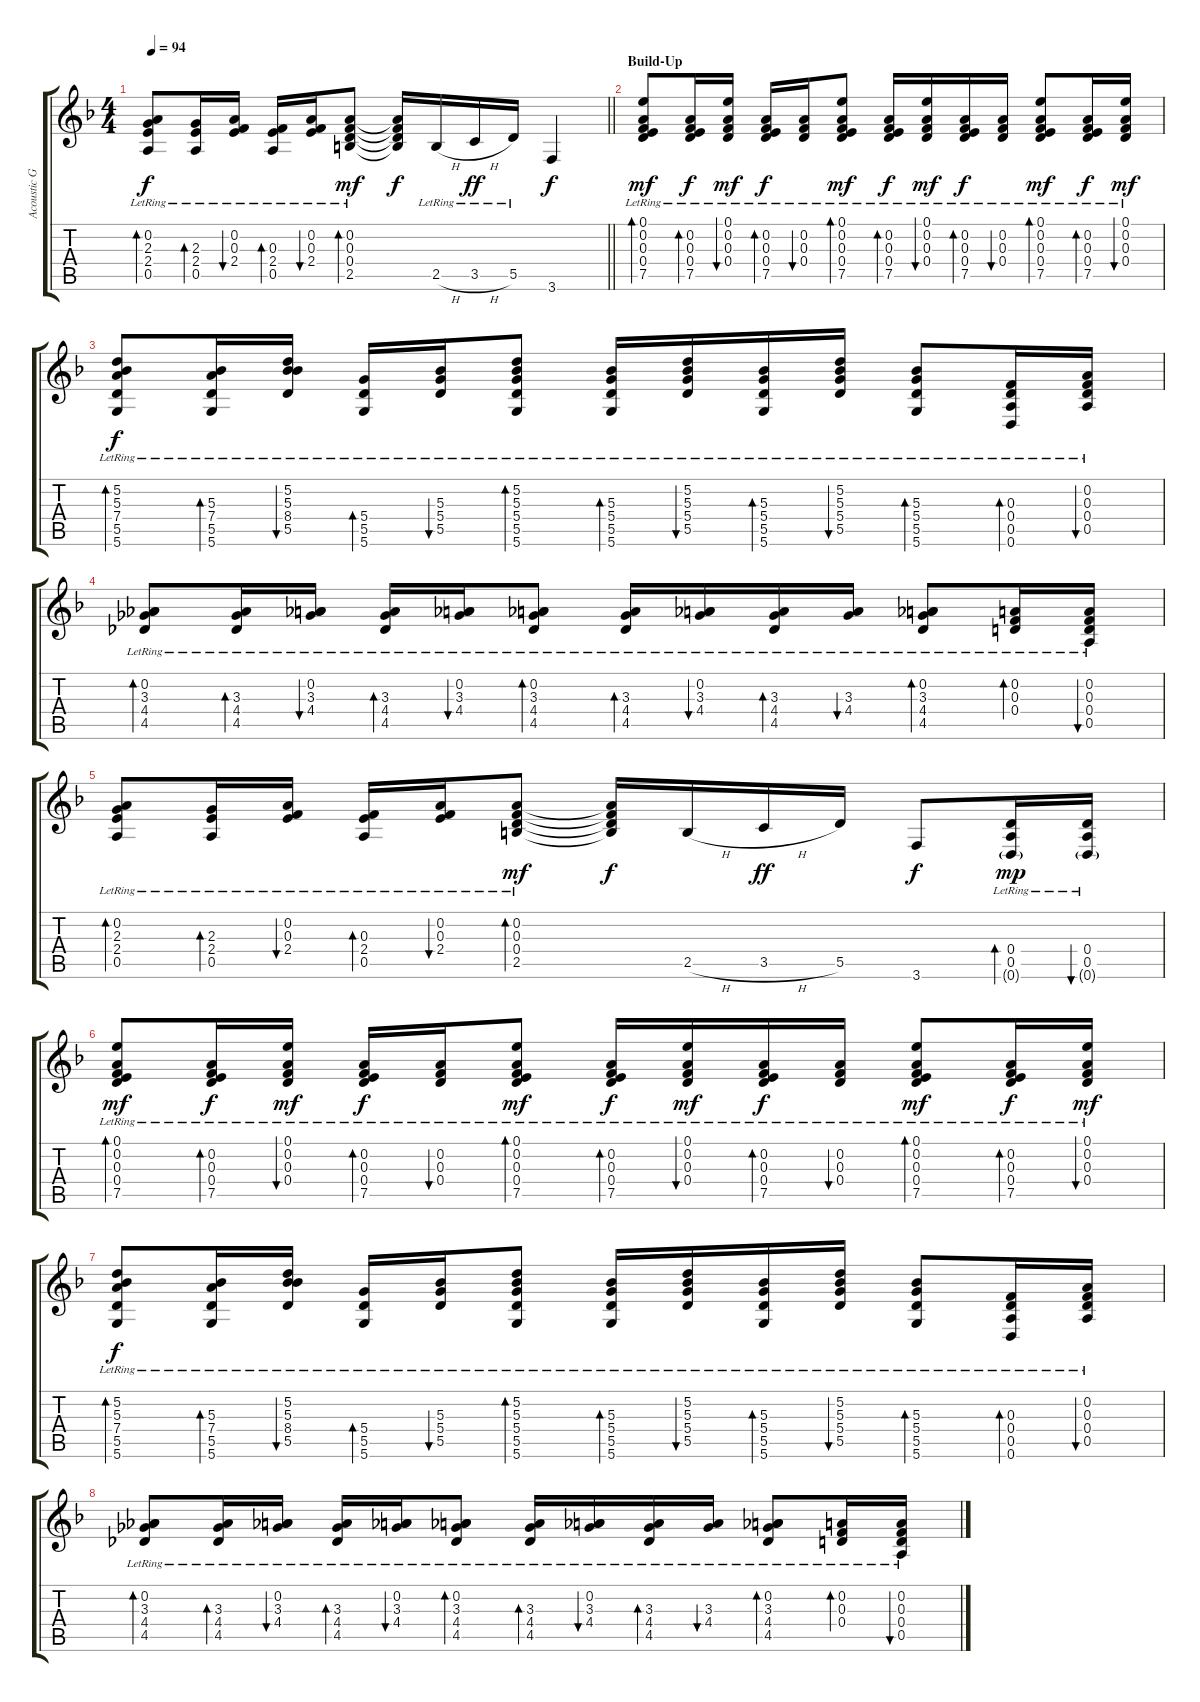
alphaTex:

\track ("Acoustic Guitar" "Acoustic G") {instrument acousticguitarsteel}
\staff {score tabs}
\tuning (E4 A3 F3 D3 A2 D2) {hide}
\ts (4 4)
\tempo 94
\clef g2
\barLineRight lightlight
\ks dminor
(0.2{lr} 2.3{lr} 2.4{lr} 0.5{lr}).8{bd 30 dy f} (2.3{lr} 2.4{lr} 0.5{lr}).16{bd 30} (0.2{lr} 0.3{lr} 2.4{lr}).16{bu 30} (0.3{lr} 2.4{lr} 0.5{lr}).16{bd 30} (0.2{lr} 0.3{lr} 2.4{lr}).16{bu 30} (0.2{lr} 0.3{lr} 0.4{lr} 2.5{lr}).8{bd 30 dy mf} (0.2{t} 0.3{t} 0.4{t} 2.5{t}).16{dy f} 2.5{h lr}.16 3.5{h lr}.16{dy ff} 5.5{lr}.16 3.6.4{dy f} |
\section ("" "Build-Up")
(0.1{lr} 0.2{lr} 0.3{lr} 0.4{lr} 7.5{lr}).8{bd 30 dy mf} (0.2{lr} 0.3{lr} 0.4{lr} 7.5{lr}).16{bd 30 dy f} (0.1{lr} 0.2{lr} 0.3{lr} 0.4{lr}).16{bu 30 dy mf} (0.2{lr} 0.3{lr} 0.4{lr} 7.5{lr}).16{bd 30 dy f} (0.2{lr} 0.3{lr} 0.4{lr}).16{bu 30} (0.1{lr} 0.2{lr} 0.3{lr} 0.4{lr} 7.5{lr}).8{bd 30 dy mf} (0.2{lr} 0.3{lr} 0.4{lr} 7.5{lr}).16{bd 30 dy f} (0.1{lr} 0.2{lr} 0.3{lr} 0.4{lr}).16{bu 30 dy mf} (0.2{lr} 0.3{lr} 0.4{lr} 7.5{lr}).16{bd 30 dy f} (0.2{lr} 0.3{lr} 0.4{lr}).16{bu 30} (0.1{lr} 0.2{lr} 0.3{lr} 0.4{lr} 7.5{lr}).8{bd 30 dy mf} (0.2{lr} 0.3{lr} 0.4{lr} 7.5{lr}).16{bd 30 dy f} (0.1{lr} 0.2{lr} 0.3{lr} 0.4{lr}).16{bu 30 dy mf} |
(5.2{lr} 5.3{lr} 7.4{lr} 5.5{lr} 5.6{lr}).8{bd 30 dy f} (5.3{lr} 7.4{lr} 5.5{lr} 5.6{lr}).16{bd 30} (5.2{lr} 5.3{lr} 8.4{lr} 5.5{lr}).16{bu 30} (5.4{lr} 5.5{lr} 5.6{lr}).16{bd 30} (5.3{lr} 5.4{lr} 5.5{lr}).16{bu 30} (5.2{lr} 5.3{lr} 5.4{lr} 5.5{lr} 5.6{lr}).8{bd 30} (5.3{lr} 5.4{lr} 5.5{lr} 5.6{lr}).16{bd 30} (5.2{lr} 5.3{lr} 5.4{lr} 5.5{lr}).16{bu 30} (5.3{lr} 5.4{lr} 5.5{lr} 5.6{lr}).16{bd 30} (5.2{lr} 5.3{lr} 5.4{lr} 5.5{lr}).16{bu 30} (5.3{lr} 5.4{lr} 5.5{lr} 5.6{lr}).8{bd 30} (0.3{lr} 0.4{lr} 0.5{lr} 0.6{lr}).16{bd 30} (0.2{lr} 0.3{lr} 0.4{lr} 0.5{lr}).16{bu 30} |
(0.2{lr} 3.3{lr} 4.4{lr} 4.5{lr}).8{bd 30} (3.3{lr} 4.4{lr} 4.5{lr}).16{bd 30} (0.2{lr} 3.3{lr} 4.4{lr}).16{bu 30} (3.3{lr} 4.4{lr} 4.5{lr}).16{bd 30} (0.2{lr} 3.3{lr} 4.4{lr}).16{bu 30} (0.2{lr} 3.3{lr} 4.4{lr} 4.5{lr}).8{bd 30} (3.3{lr} 4.4{lr} 4.5{lr}).16{bd 30} (0.2{lr} 3.3{lr} 4.4{lr}).16{bu 30} (3.3{lr} 4.4{lr} 4.5{lr}).16{bd 30} (3.3{lr} 4.4{lr}).16{bu 30} (0.2{lr} 3.3{lr} 4.4{lr} 4.5{lr}).8{bd 30} (0.2{lr} 0.3{lr} 0.4{lr}).16{bd 30} (0.2{lr} 0.3{lr} 0.4{lr} 0.5{lr}).16{bu 30} |
(0.2{lr} 2.3{lr} 2.4{lr} 0.5{lr}).8{bd 30} (2.3{lr} 2.4{lr} 0.5{lr}).16{bd 30} (0.2{lr} 0.3{lr} 2.4{lr}).16{bu 30} (0.3{lr} 2.4{lr} 0.5{lr}).16{bd 30} (0.2{lr} 0.3{lr} 2.4{lr}).16{bu 30} (0.2{lr} 0.3{lr} 0.4{lr} 2.5{lr}).8{bd 30 dy mf} (0.2{t} 0.3{t} 0.4{t} 2.5{t}).16{dy f} 2.5{h}.16 3.5{h}.16{dy ff} 5.5.16 3.6.8{dy f} (0.4{lr} 0.5{lr} 0.6{g lr}).16{bd 30 dy mp} (0.4{lr} 0.5{lr} 0.6{g lr}).16{bu 30} |
(0.1{lr} 0.2{lr} 0.3{lr} 0.4{lr} 7.5{lr}).8{bd 30 dy mf} (0.2{lr} 0.3{lr} 0.4{lr} 7.5{lr}).16{bd 30 dy f} (0.1{lr} 0.2{lr} 0.3{lr} 0.4{lr}).16{bu 30 dy mf} (0.2{lr} 0.3{lr} 0.4{lr} 7.5{lr}).16{bd 30 dy f} (0.2{lr} 0.3{lr} 0.4{lr}).16{bu 30} (0.1{lr} 0.2{lr} 0.3{lr} 0.4{lr} 7.5{lr}).8{bd 30 dy mf} (0.2{lr} 0.3{lr} 0.4{lr} 7.5{lr}).16{bd 30 dy f} (0.1{lr} 0.2{lr} 0.3{lr} 0.4{lr}).16{bu 30 dy mf} (0.2{lr} 0.3{lr} 0.4{lr} 7.5{lr}).16{bd 30 dy f} (0.2{lr} 0.3{lr} 0.4{lr}).16{bu 30} (0.1{lr} 0.2{lr} 0.3{lr} 0.4{lr} 7.5{lr}).8{bd 30 dy mf} (0.2{lr} 0.3{lr} 0.4{lr} 7.5{lr}).16{bd 30 dy f} (0.1{lr} 0.2{lr} 0.3{lr} 0.4{lr}).16{bu 30 dy mf} |
(5.2{lr} 5.3{lr} 7.4{lr} 5.5{lr} 5.6{lr}).8{bd 30 dy f} (5.3{lr} 7.4{lr} 5.5{lr} 5.6{lr}).16{bd 30} (5.2{lr} 5.3{lr} 8.4{lr} 5.5{lr}).16{bu 30} (5.4{lr} 5.5{lr} 5.6{lr}).16{bd 30} (5.3{lr} 5.4{lr} 5.5{lr}).16{bu 30} (5.2{lr} 5.3{lr} 5.4{lr} 5.5{lr} 5.6{lr}).8{bd 30} (5.3{lr} 5.4{lr} 5.5{lr} 5.6{lr}).16{bd 30} (5.2{lr} 5.3{lr} 5.4{lr} 5.5{lr}).16{bu 30} (5.3{lr} 5.4{lr} 5.5{lr} 5.6{lr}).16{bd 30} (5.2{lr} 5.3{lr} 5.4{lr} 5.5{lr}).16{bu 30} (5.3{lr} 5.4{lr} 5.5{lr} 5.6{lr}).8{bd 30} (0.3{lr} 0.4{lr} 0.5{lr} 0.6{lr}).16{bd 30} (0.2{lr} 0.3{lr} 0.4{lr} 0.5{lr}).16{bu 30} |
(0.2{lr} 3.3{lr} 4.4{lr} 4.5{lr}).8{bd 30} (3.3{lr} 4.4{lr} 4.5{lr}).16{bd 30} (0.2{lr} 3.3{lr} 4.4{lr}).16{bu 30} (3.3{lr} 4.4{lr} 4.5{lr}).16{bd 30} (0.2{lr} 3.3{lr} 4.4{lr}).16{bu 30} (0.2{lr} 3.3{lr} 4.4{lr} 4.5{lr}).8{bd 30} (3.3{lr} 4.4{lr} 4.5{lr}).16{bd 30} (0.2{lr} 3.3{lr} 4.4{lr}).16{bu 30} (3.3{lr} 4.4{lr} 4.5{lr}).16{bd 30} (3.3{lr} 4.4{lr}).16{bu 30} (0.2{lr} 3.3{lr} 4.4{lr} 4.5{lr}).8{bd 30} (0.2{lr} 0.3{lr} 0.4{lr}).16{bd 30} (0.2{lr} 0.3{lr} 0.4{lr} 0.5{lr}).16{bu 30}
